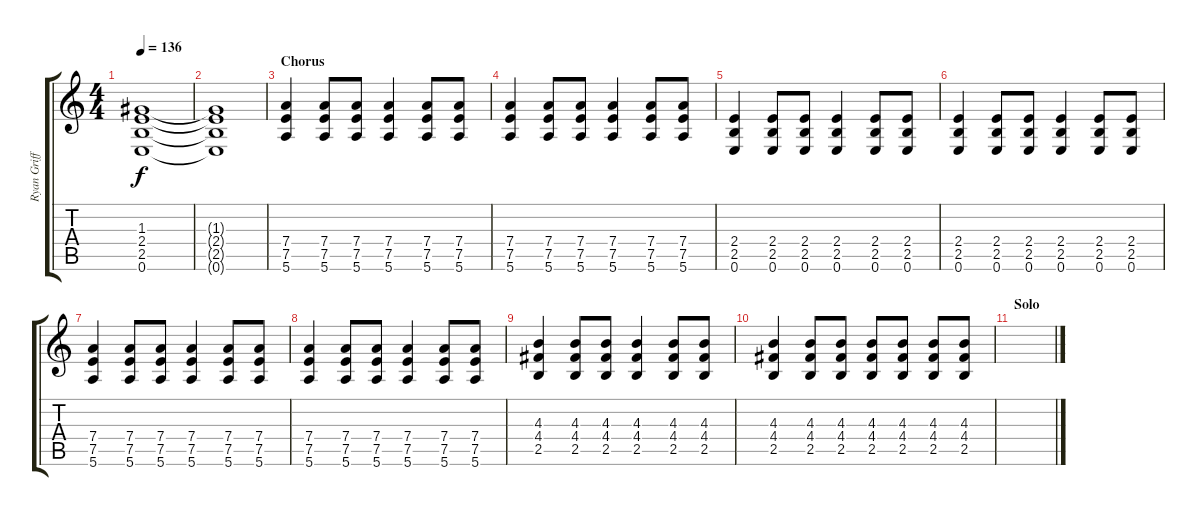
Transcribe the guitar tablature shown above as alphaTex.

\track ("Ryan Griffits" "Ryan Griff") {instrument overdrivenguitar}
\staff {score tabs}
\tuning (E4 B3 G3 D3 A2 E2) {hide}
\ts (4 4)
\tempo 136
\clef g2
\ks c
(1.3 2.4 2.5 0.6).1{dy f instrument overdrivenguitar} |
(1.3{t} 2.4{t} 2.5{t} 0.6{t}).1 |
\section ("" "Chorus")
(7.4 7.5 5.6).4 (7.4 7.5 5.6).8 (7.4 7.5 5.6).8 (7.4 7.5 5.6).4 (7.4 7.5 5.6).8 (7.4 7.5 5.6).8 |
(7.4 7.5 5.6).4 (7.4 7.5 5.6).8 (7.4 7.5 5.6).8 (7.4 7.5 5.6).4 (7.4 7.5 5.6).8 (7.4 7.5 5.6).8 |
(2.4 2.5 0.6).4 (2.4 2.5 0.6).8 (2.4 2.5 0.6).8 (2.4 2.5 0.6).4 (2.4 2.5 0.6).8 (2.4 2.5 0.6).8 |
(2.4 2.5 0.6).4 (2.4 2.5 0.6).8 (2.4 2.5 0.6).8 (2.4 2.5 0.6).4 (2.4 2.5 0.6).8 (2.4 2.5 0.6).8 |
(7.4 7.5 5.6).4 (7.4 7.5 5.6).8 (7.4 7.5 5.6).8 (7.4 7.5 5.6).4 (7.4 7.5 5.6).8 (7.4 7.5 5.6).8 |
(7.4 7.5 5.6).4 (7.4 7.5 5.6).8 (7.4 7.5 5.6).8 (7.4 7.5 5.6).4 (7.4 7.5 5.6).8 (7.4 7.5 5.6).8 |
(4.3 4.4 2.5).4 (4.3 4.4 2.5).8 (4.3 4.4 2.5).8 (4.3 4.4 2.5).4 (4.3 4.4 2.5).8 (4.3 4.4 2.5).8 |
(4.3 4.4 2.5).4 (4.3 4.4 2.5).8 (4.3 4.4 2.5).8 (4.3 4.4 2.5).8 (4.3 4.4 2.5).8 (4.3 4.4 2.5).8 (4.3 4.4 2.5).8 |
\section ("" "Solo")
